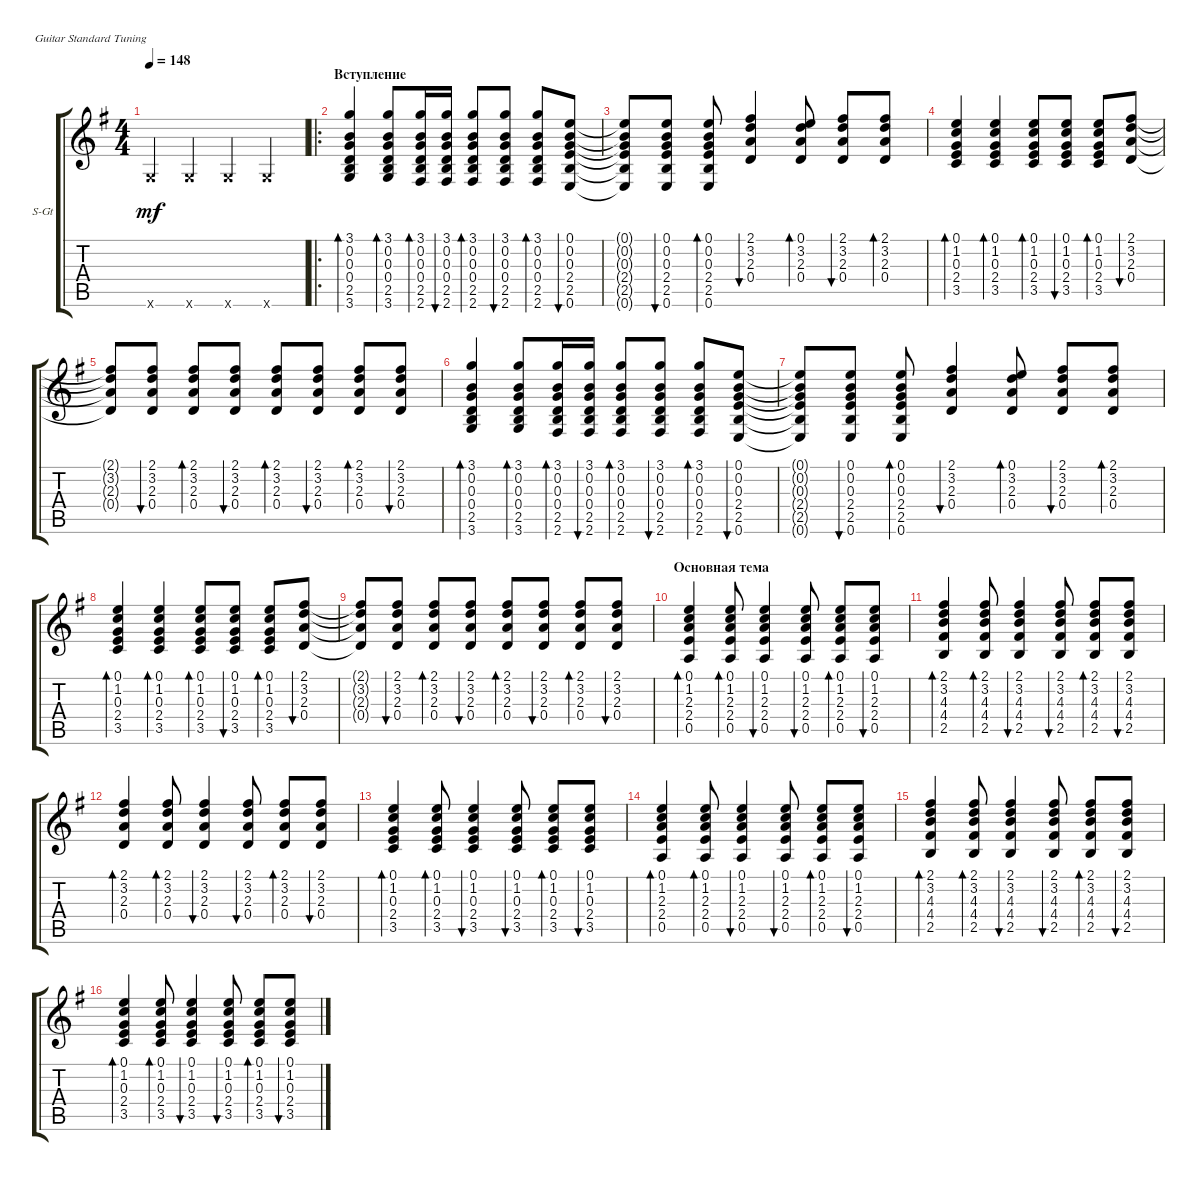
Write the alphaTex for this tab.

\defaultSystemsLayout 4
\bracketExtendMode groupsimilarinstruments
\firstSystemTrackNameOrientation horizontal
\otherSystemsTrackNameOrientation horizontal
\track ("Steel Guitar" "S-Gt") {instrument acousticguitarsteel}
\staff {score tabs}
\tuning (E4 B3 G3 D3 A2 E2)
\ts (4 4)
\tempo 148
\clef g2
\ks g
3.6{x}.4{dy mf instrument acousticguitarsteel} 3.6{x}.4 3.6{x}.4 3.6{x}.4 |
\ro
\section ("" "Вступление")
(3.6 2.5 0.4 0.3 0.2 3.1).4{bd 30} (3.6 2.5 0.4 0.3 0.2 3.1).8{bd 30} (2.6 2.5 0.4 0.3 0.2 3.1).16{bd 30} (2.6 2.5 0.4 0.3 0.2 3.1).16{bu 30} (2.6 2.5 0.4 0.3 0.2 3.1).8{bd 30} (2.6 2.5 0.4 0.3 0.2 3.1).8{bu 30} (2.6 2.5 0.4 0.3 0.2 3.1).8{bd 30} (0.6 2.5 2.4 0.3 0.2 0.1).8{bu 30} |
(0.6{t} 2.5{t} 2.4{t} 0.3{t} 0.2{t} 0.1{t}).8 (0.6 2.5 2.4 0.3 0.2 0.1).8{bu 30} (0.6 2.5 2.4 0.3 0.2 0.1).8{bd 30} (0.4 2.3 3.2 2.1).4{bu 30} (0.4 2.3 3.2 0.1).8{bd 30} (0.4 2.3 3.2 2.1).8{bu 30} (0.4 2.3 3.2 2.1).8{bd 30} |
(3.5 2.4 0.3 1.2 0.1).4{bd 30} (3.5 2.4 0.3 1.2 0.1).4{bd 30} (3.5 2.4 0.3 1.2 0.1).8{bd 30} (3.5 2.4 0.3 1.2 0.1).8{bu 30} (3.5 2.4 0.3 1.2 0.1).8{bd 30} (0.4 2.3 3.2 2.1).8{bu 30} |
(0.4{t} 2.3{t} 3.2{t} 2.1{t}).8 (0.4 2.3 3.2 2.1).8{bu 30} (0.4 2.3 3.2 2.1).8{bd 30} (0.4 2.3 3.2 2.1).8{bu 30} (0.4 2.3 3.2 2.1).8{bd 30} (0.4 2.3 3.2 2.1).8{bu 30} (0.4 2.3 3.2 2.1).8{bd 30} (0.4 2.3 3.2 2.1).8{bu 30} |
(3.6 2.5 0.4 0.3 0.2 3.1).4{bd 30} (3.6 2.5 0.4 0.3 0.2 3.1).8{bd 30} (2.6 2.5 0.4 0.3 0.2 3.1).16{bd 30} (2.6 2.5 0.4 0.3 0.2 3.1).16{bu 30} (2.6 2.5 0.4 0.3 0.2 3.1).8{bd 30} (2.6 2.5 0.4 0.3 0.2 3.1).8{bu 30} (2.6 2.5 0.4 0.3 0.2 3.1).8{bd 30} (0.6 2.5 2.4 0.3 0.2 0.1).8{bu 30} |
(0.6{t} 2.5{t} 2.4{t} 0.3{t} 0.2{t} 0.1{t}).8 (0.6 2.5 2.4 0.3 0.2 0.1).8{bu 30} (0.6 2.5 2.4 0.3 0.2 0.1).8{bd 30} (0.4 2.3 3.2 2.1).4{bu 30} (0.4 2.3 3.2 0.1).8{bd 30} (0.4 2.3 3.2 2.1).8{bu 30} (0.4 2.3 3.2 2.1).8{bd 30} |
(3.5 2.4 0.3 1.2 0.1).4{bd 30} (3.5 2.4 0.3 1.2 0.1).4{bd 30} (3.5 2.4 0.3 1.2 0.1).8{bd 30} (3.5 2.4 0.3 1.2 0.1).8{bu 30} (3.5 2.4 0.3 1.2 0.1).8{bd 30} (0.4 2.3 3.2 2.1).8{bu 30} |
(0.4{t} 2.3{t} 3.2{t} 2.1{t}).8 (0.4 2.3 3.2 2.1).8{bu 30} (0.4 2.3 3.2 2.1).8{bd 30} (0.4 2.3 3.2 2.1).8{bu 30} (0.4 2.3 3.2 2.1).8{bd 30} (0.4 2.3 3.2 2.1).8{bu 30} (0.4 2.3 3.2 2.1).8{bd 30} (0.4 2.3 3.2 2.1).8{bu 30} |
\section ("" "Основная тема")
(0.5 2.4 2.3 1.2 0.1).4{bd 30} (0.5 2.4 2.3 1.2 0.1).8{bd 30} (0.5 2.4 2.3 1.2 0.1).4{bu 30} (0.5 2.4 2.3 1.2 0.1).8{bu 30} (0.5 2.4 2.3 1.2 0.1).8{bd 30} (0.5 2.4 2.3 1.2 0.1).8{bu 30} |
(2.5 4.4 4.3 3.2 2.1).4{bd 30} (2.5 4.4 4.3 3.2 2.1).8{bd 30} (2.5 4.4 4.3 3.2 2.1).4{bu 30} (2.5 4.4 4.3 3.2 2.1).8{bu 30} (2.5 4.4 4.3 3.2 2.1).8{bd 30} (2.5 4.4 4.3 3.2 2.1).8{bu 30} |
(0.4 2.3 3.2 2.1).4{bd 30} (0.4 2.3 3.2 2.1).8{bd 30} (0.4 2.3 3.2 2.1).4{bu 30} (0.4 2.3 3.2 2.1).8{bu 30} (0.4 2.3 3.2 2.1).8{bd 30} (0.4 2.3 3.2 2.1).8{bu 30} |
(3.5 2.4 0.3 1.2 0.1).4{bd 30} (3.5 2.4 0.3 1.2 0.1).8{bd 30} (3.5 2.4 0.3 1.2 0.1).4{bu 30} (3.5 2.4 0.3 1.2 0.1).8{bu 30} (3.5 2.4 0.3 1.2 0.1).8{bd 30} (3.5 2.4 0.3 1.2 0.1).8{bu 30} |
(0.5 2.4 2.3 1.2 0.1).4{bd 30} (0.5 2.4 2.3 1.2 0.1).8{bd 30} (0.5 2.4 2.3 1.2 0.1).4{bu 30} (0.5 2.4 2.3 1.2 0.1).8{bu 30} (0.5 2.4 2.3 1.2 0.1).8{bd 30} (0.5 2.4 2.3 1.2 0.1).8{bu 30} |
(2.5 4.4 4.3 3.2 2.1).4{bd 30} (2.5 4.4 4.3 3.2 2.1).8{bd 30} (2.5 4.4 4.3 3.2 2.1).4{bu 30} (2.5 4.4 4.3 3.2 2.1).8{bu 30} (2.5 4.4 4.3 3.2 2.1).8{bd 30} (2.5 4.4 4.3 3.2 2.1).8{bu 30} |
(3.5 2.4 0.3 1.2 0.1).4{bd 30} (3.5 2.4 0.3 1.2 0.1).8{bd 30} (3.5 2.4 0.3 1.2 0.1).4{bu 30} (3.5 2.4 0.3 1.2 0.1).8{bu 30} (3.5 2.4 0.3 1.2 0.1).8{bd 30} (3.5 2.4 0.3 1.2 0.1).8{bu 30}
